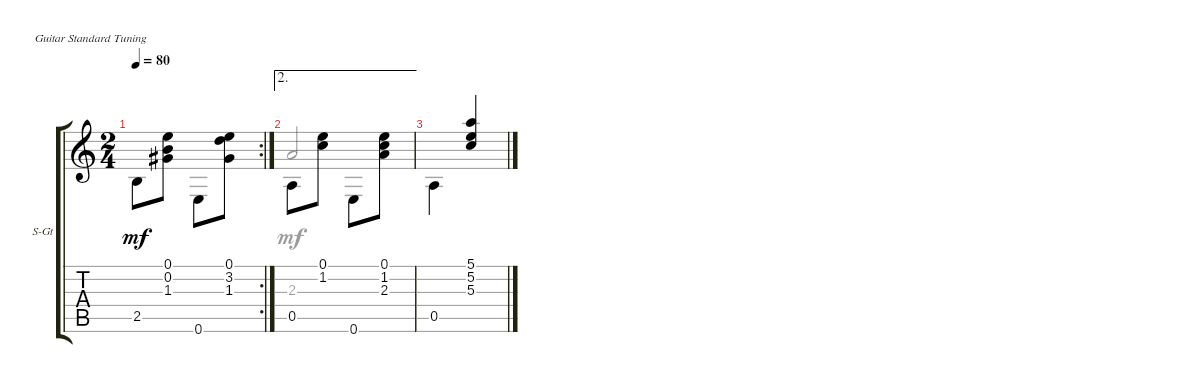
\defaultSystemsLayout 4
\bracketExtendMode groupsimilarinstruments
\useSystemSignSeparator
\singleTrackTrackNamePolicy allsystems
\multiTrackTrackNamePolicy allsystems
\firstSystemTrackNameOrientation horizontal
\otherSystemsTrackNameOrientation horizontal
\track ("Steel Guitar" "S-Gt") {instrument acousticguitarsteel}
\staff {score tabs}
\tuning (E4 B3 G3 D3 A2 E2)
\voice
\rc 2
\ts (2 4)
\tempo 80
\clef g2
\ks c
2.5.8{dy mf beam invert} (1.3 0.2 0.1).8 0.6.8{beam invert} (0.1 3.2 1.3).8 |
\ae 2
0.5.8{beam invert} (1.2 0.1).8 0.6.8{beam invert} (2.3 1.2 0.1).8 |
0.5.4{beam invert} (5.3 5.2 5.1).4{beam invert}
\voice
\clef g2
\ottava regular
\simile none
\ks c
|
2.3.2{beam invert} |
